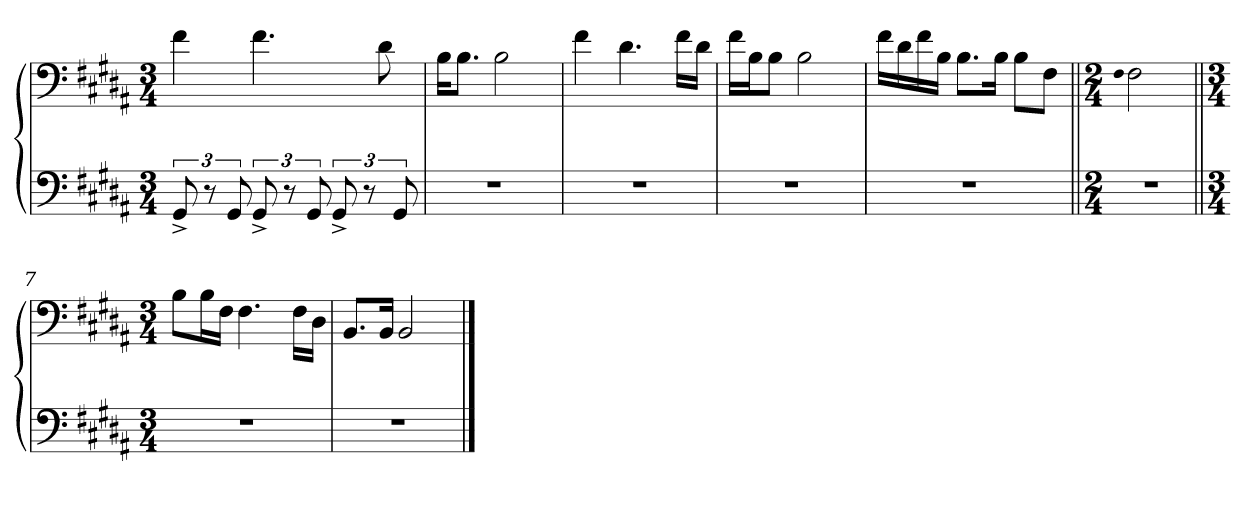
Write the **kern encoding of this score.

**kern	**kern
*part1	*part1
*staff2	*staff1
*clefF4	*clefF4
*k[f#c#g#d#a#]	*k[f#c#g#d#a#]
*M3/4	*M3/4
=1	=1
12GG#^/	4f#\
12r	.
12GG#/	.
12GG#^/	4.f#\
12r	.
12GG#/	.
12GG#^/	.
12r	.
.	8d#\
12GG#/	.
=2	=2
2.r	16B\KL
.	8.B\J
.	2B\
=3	=3
2.r	4f#\
.	4.d#\
.	16f#\LL
.	16d#\JJ
=4	=4
2.r	16f#\LL
.	16B\J
.	8B\J
.	2B\
=5	=5
2.r	16f#\LL
.	16d#\
.	16f#\
.	16B\JJ
.	8.B\L
.	16B\Jk
.	8B\L
.	8F#\J
=6||	=6||
*M2/4	*M2/4
.	qF#
2r	2F#\
=7||	=7||
*M3/4	*M3/4
2.r	8B\L
.	16B\L
.	16F#\JJ
.	4.F#\
.	16F#\LL
.	16D#\JJ
=8	=8
2.r	8.BB/L
.	16BB/Jk
.	2BB/
==	==
*-	*-
